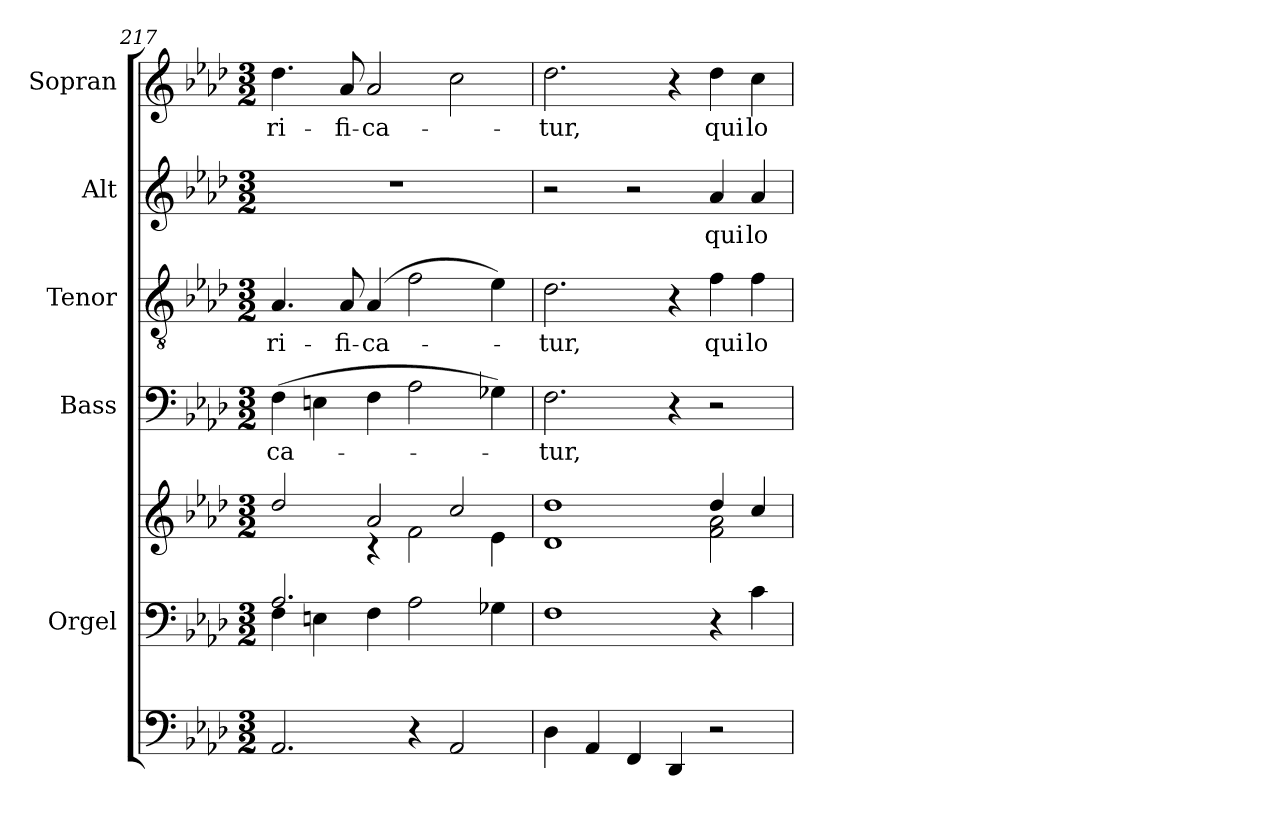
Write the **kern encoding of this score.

**kern	**kern	**kern	**kern	**text	**kern	**text	**kern	**text	**kern	**text
*part6	*part5	*part5	*part4	*part4	*part3	*part3	*part2	*part2	*part1	*part1
*staff7	*staff6	*staff5	*staff4	*staff4	*staff3	*staff3	*staff2	*staff2	*staff1	*staff1
*	*I"Orgel	*	*I"Bass	*	*I"Tenor	*	*I"Alt	*	*I"Sopran	*
*	*I'Org.	*	*I'B	*	*I'T	*	*I'A	*	*I'S	*
*clefF4	*clefF4	*clefG2	*clefF4	*	*clefGv2	*	*clefG2	*	*clefG2	*
*ITrd7c12	*	*	*	*	*	*	*	*	*	*
*k[b-e-a-d-]	*k[b-e-a-d-]	*k[b-e-a-d-]	*k[b-e-a-d-]	*	*k[b-e-a-d-]	*	*k[b-e-a-d-]	*	*k[b-e-a-d-]	*
*A-:	*A-:	*A-:	*A-:	*	*A-:	*	*A-:	*	*A-:	*
*M3/2	*M3/2	*M3/2	*M3/2	*	*M3/2	*	*M3/2	*	*M3/2	*
=217	=217	=217	=217	=217	=217	=217	=217	=217	=217	=217
*	*^	*^	*	*	*	*	*	*	*	*
!	!	!	!	!	!	!LO:LY:b	!	!LO:LY:b	!	!	!	!LO:LY:b
2.AAA-/	2.A-/	4F\	2dd-/	2ryy	(>4F\	-ca-	4.A-/	-ri-	1.r	.	4.dd-\	-ri-
.	.	4En\	.	.	4En\	.	.	.	.	.	.	.
!	!	!	!	!	!	!	!	!LO:LY:b	!	!	!	!LO:LY:b
.	.	.	.	.	.	.	8A-/	-fi-	.	.	8a-/	-fi-
!	!	!	!	!	!	!	!	!LO:LY:b	!	!	!	!LO:LY:b
.	.	4F\	2a-/	4rc	4F\	.	(4A-/	-ca-	.	.	2a-/	-ca-
4r	2.ryy	2A-\	.	2f\	2A-\	.	2f\	.	.	.	.	.
2AAA-/	.	.	2cc/	.	.	.	.	.	.	.	2cc\	.
.	.	4G-X\	.	4e-\	4G-X\)	.	4e-\)	.	.	.	.	.
!!LO:LB:g=z
=218	=218	=218	=218	=218	=218	=218	=218	=218	=218	=218	=218	=218
!	!	!	!	!	!	!LO:LY:b	!	!LO:LY:b	!	!	!	!LO:LY:b
*	*v	*v	*	*	*	*	*	*	*	*	*	*
4DD-\	1F	1dd-	1d-	2.F\	-tur,	2.d-\	-tur,	2r	.	2.dd-\	-tur,
4AAA-/	.	.	.	.	.	.	.	.	.	.	.
4FFF/	.	.	.	.	.	.	.	2r	.	.	.
4DDD-/	.	.	.	4r	.	4r	.	.	.	4r	.
!	!	!	!	!	!	!	!LO:LY:b	!	!LO:LY:b	!	!LO:LY:b
2r	4r	4dd-/	2f\ 2a-\	2r	.	4f\	qui	4a-/	qui	4dd-\	qui
!	!	!	!	!	!	!	!LO:LY:b	!	!LO:LY:b	!	!LO:LY:b
.	4c\	4cc/	.	.	.	4f\	lo-	4a-/	lo-	4cc\	lo-
*	*	*v	*v	*	*	*	*	*	*	*	*
=	=	=	=	=	=	=	=	=	=	=
*-	*-	*-	*-	*-	*-	*-	*-	*-	*-	*-
